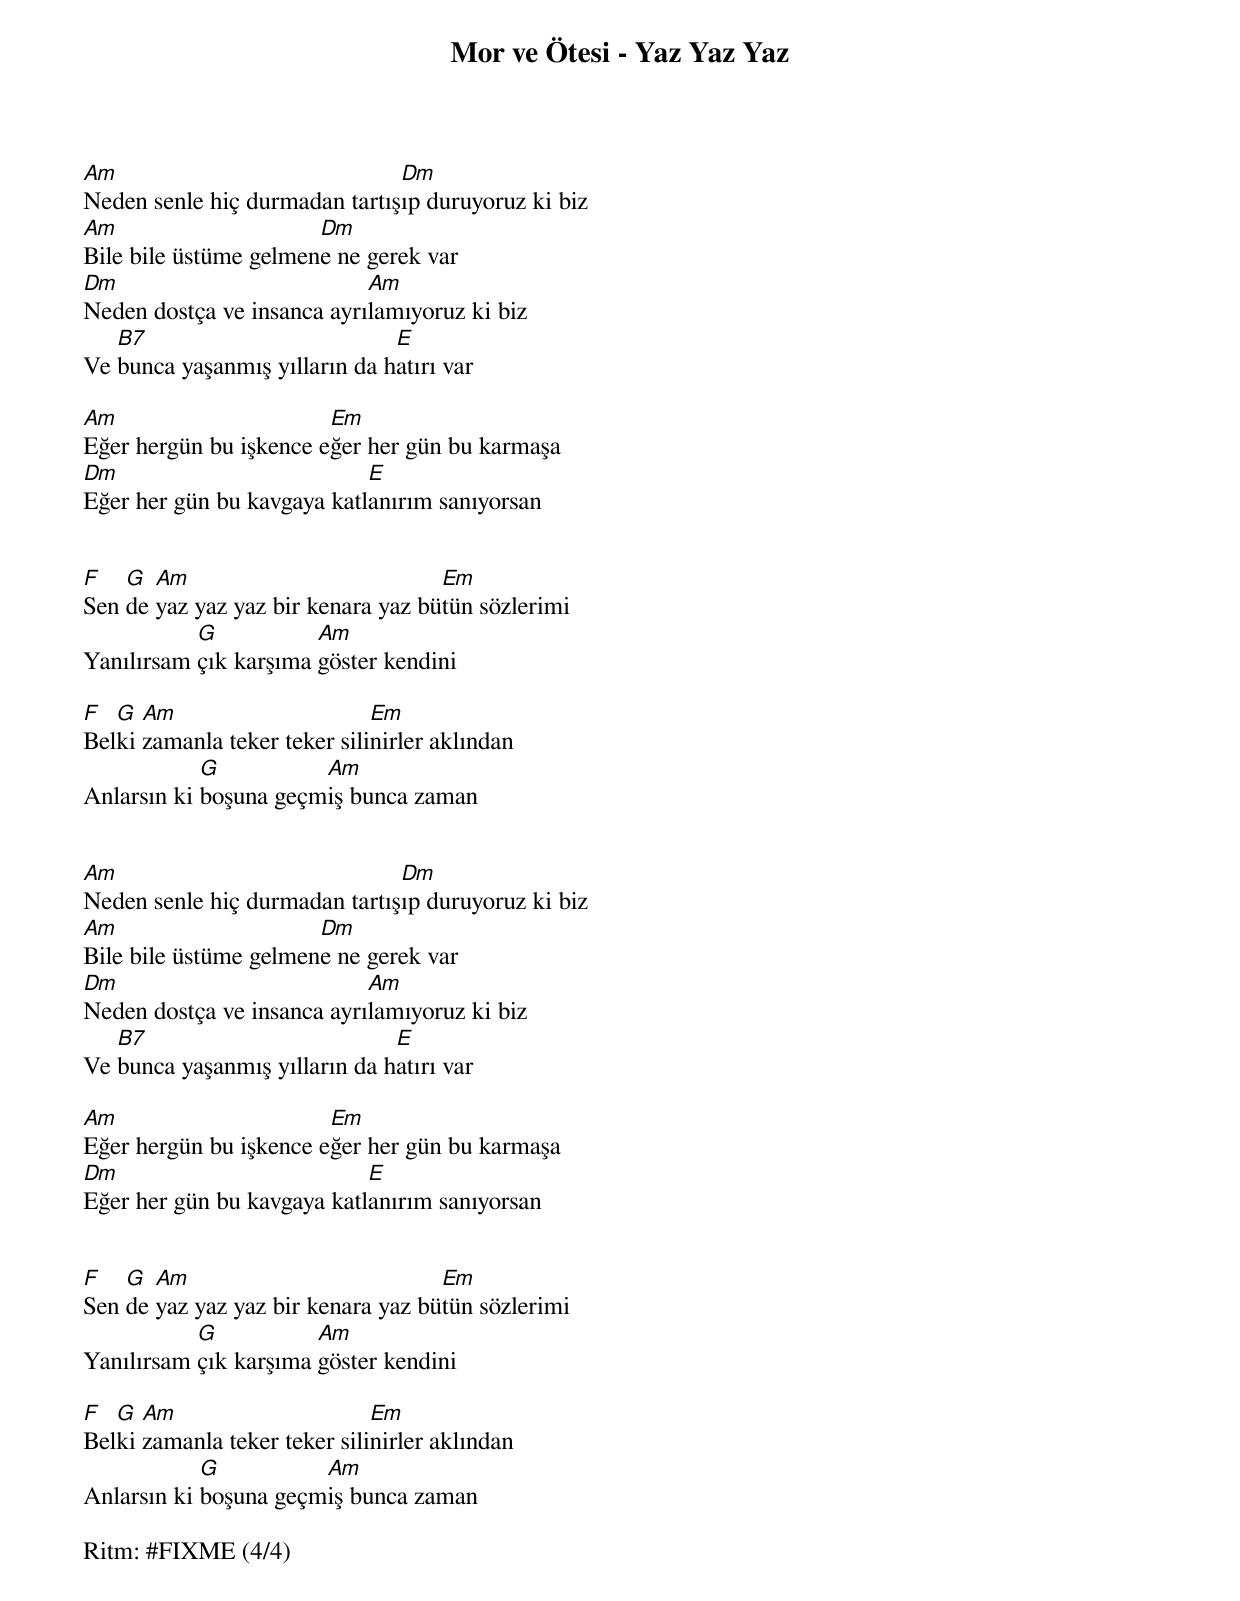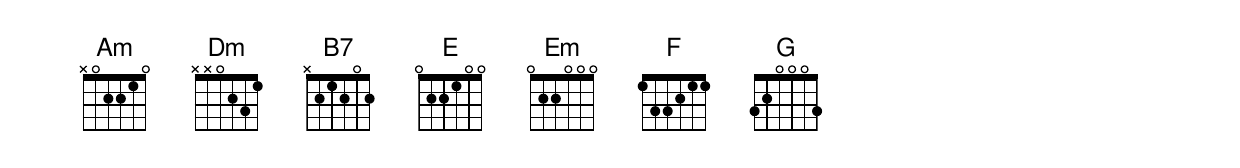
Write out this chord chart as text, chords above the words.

Mor ve Ötesi - Yaz Yaz Yaz

Am                             Dm
Neden senle hiç durmadan tartışıp duruyoruz ki biz
Am                     Dm
Bile bile üstüme gelmene ne gerek var
Dm                          Am
Neden dostça ve insanca ayrılamıyoruz ki biz
   B7                          E
Ve bunca yaşanmış yılların da hatırı var

Am                      Em
Eğer hergün bu işkence eğer her gün bu karmaşa
Dm                          E
Eğer her gün bu kavgaya katlanırım sanıyorsan


F   G  Am                           Em
Sen de yaz yaz yaz bir kenara yaz bütün sözlerimi
           G           Am
Yanılırsam çık karşıma göster kendini

F  G  Am                      Em
Belki zamanla teker teker silinirler aklından
            G          Am
Anlarsın ki boşuna geçmiş bunca zaman


Am                             Dm
Neden senle hiç durmadan tartışıp duruyoruz ki biz
Am                     Dm
Bile bile üstüme gelmene ne gerek var
Dm                          Am
Neden dostça ve insanca ayrılamıyoruz ki biz
   B7                          E
Ve bunca yaşanmış yılların da hatırı var

Am                      Em
Eğer hergün bu işkence eğer her gün bu karmaşa
Dm                          E
Eğer her gün bu kavgaya katlanırım sanıyorsan


F   G  Am                           Em
Sen de yaz yaz yaz bir kenara yaz bütün sözlerimi
           G           Am
Yanılırsam çık karşıma göster kendini

F  G  Am                      Em
Belki zamanla teker teker silinirler aklından
            G          Am
Anlarsın ki boşuna geçmiş bunca zaman

Ritm: #FIXME (4/4)
